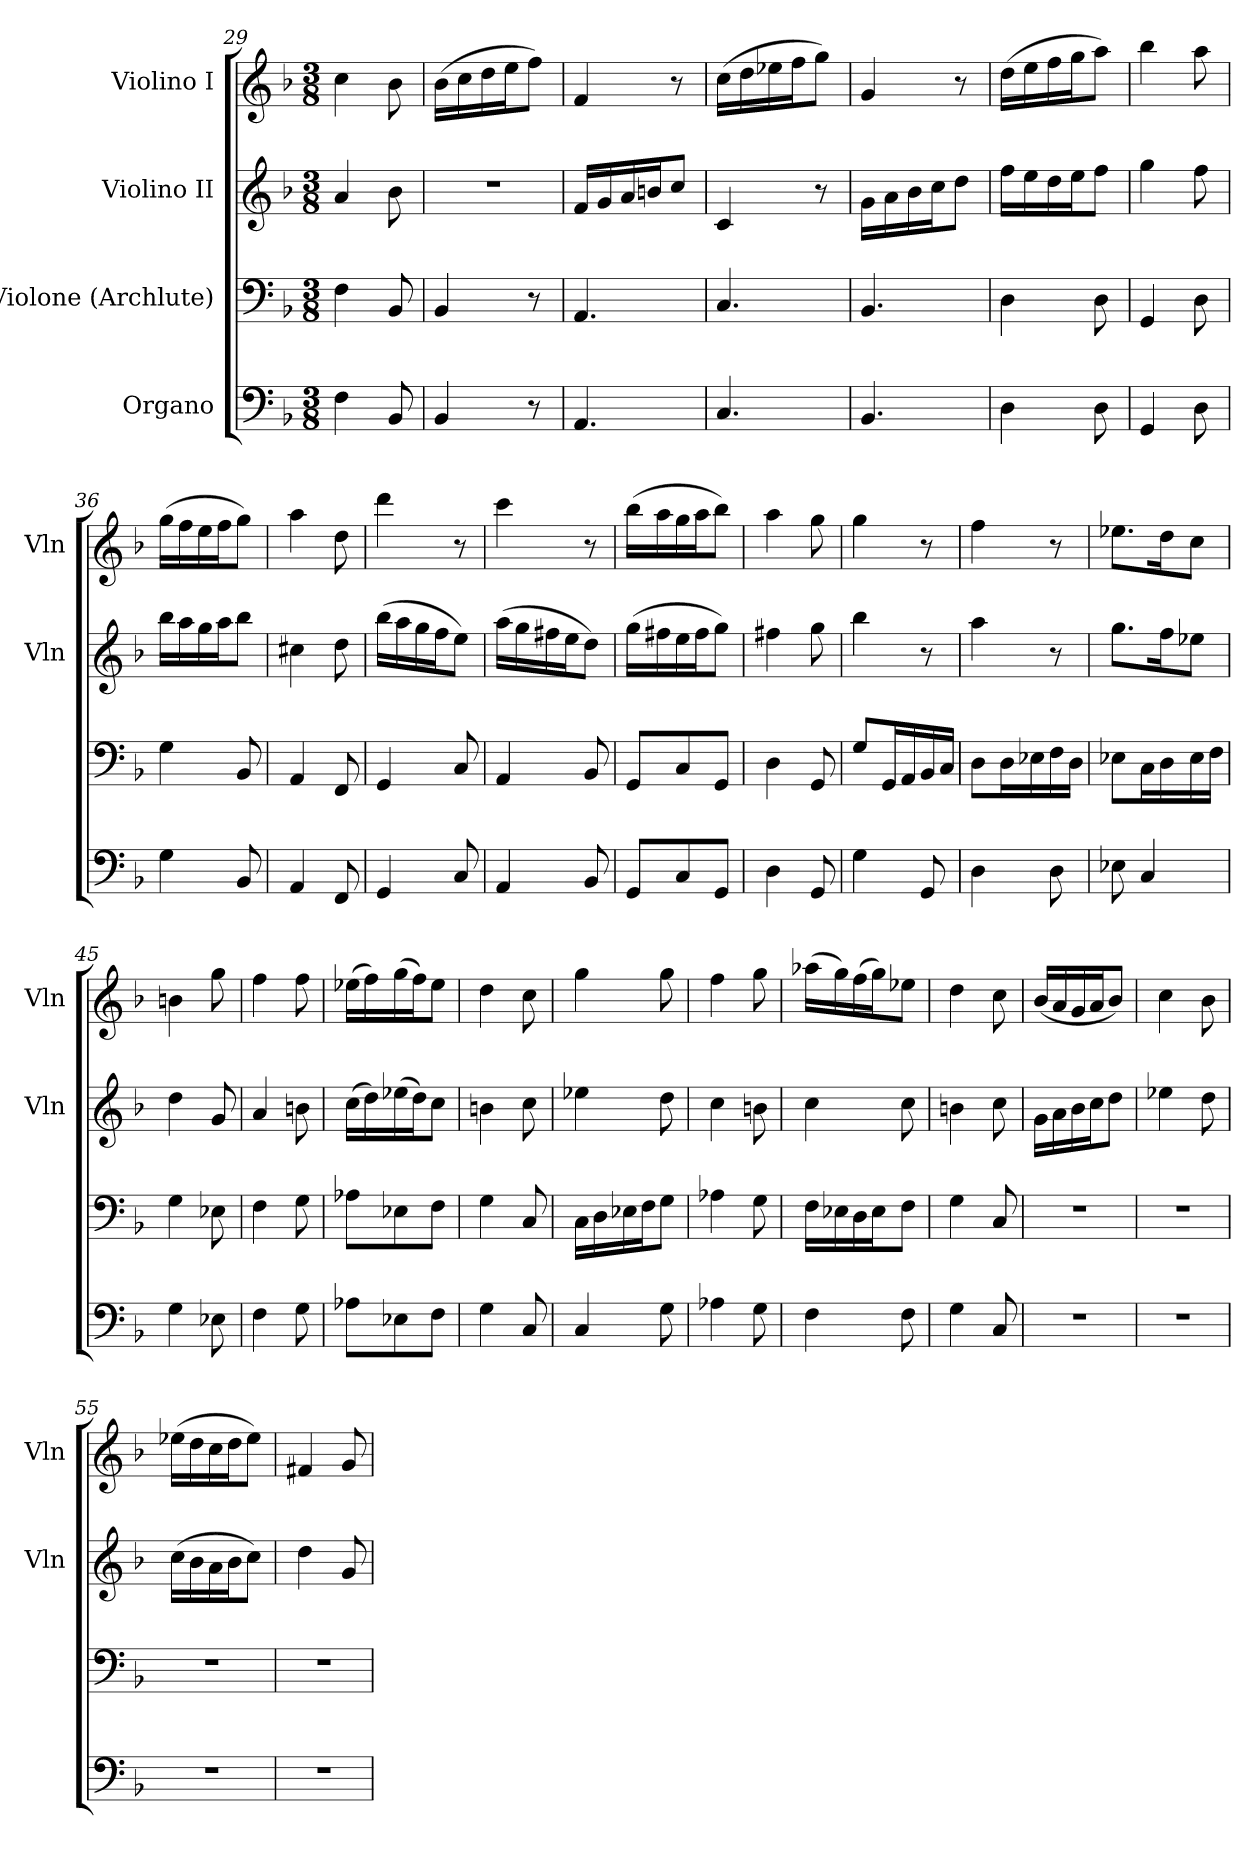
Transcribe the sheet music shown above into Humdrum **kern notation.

**kern	**kern	**kern	**kern
*part4	*part3	*part2	*part1
*staff4	*staff3	*staff2	*staff1
*I"Organo	*I"Violone (Archlute)	*I"Violino II	*I"Violino I
*	*	*I'Vln	*I'Vln
*clefF4	*clefF4	*clefG2	*clefG2
*k[b-]	*k[b-]	*k[b-]	*k[b-]
*M3/8	*M3/8	*M3/8	*M3/8
=29	=29	=29	=29
4F\	4F\	4a/	4cc\
8BB-/	8BB-/	8b-\	8b-\
=30	=30	=30	=30
4BB-/	4BB-/	4.r	(16b-\LL
.	.	.	16cc\
.	.	.	16dd\
.	.	.	16ee\J
8r	8r	.	8ff\J)
=31	=31	=31	=31
4.AA/	4.AA/	16f/LL	4f/
.	.	16g/	.
.	.	16a/	.
.	.	16bn/J	.
.	.	8cc/J	8r
=32	=32	=32	=32
4.C/	4.C/	4c/	(16cc\LL
.	.	.	16dd\
.	.	.	16ee-X\
.	.	.	16ff\J
.	.	8r	8gg\J)
=33	=33	=33	=33
4.BB-/	4.BB-/	16g\LL	4g/
.	.	16a\	.
.	.	16b-\	.
.	.	16cc\J	.
.	.	8dd\J	8r
=34	=34	=34	=34
4D\	4D\	16ff\LL	(16dd\LL
.	.	16ee\	16ee\
.	.	16dd\	16ff\
.	.	16ee\J	16gg\J
8D\	8D\	8ff\J	8aa\J)
=35	=35	=35	=35
4GG/	4GG/	4gg\	4bb-\
8D\	8D\	8ff\	8aa\
=36	=36	=36	=36
4G\	4G\	16bb-\LL	(16gg\LL
.	.	16aa\	16ff\
.	.	16gg\	16ee\
.	.	16aa\J	16ff\J
8BB-/	8BB-/	8bb-\J	8gg\J)
=37	=37	=37	=37
4AA/	4AA/	4cc#X\	4aa\
8FF/	8FF/	8dd\	8dd\
=38	=38	=38	=38
4GG/	4GG/	(16bb-\LL	4ddd\
.	.	16aa\	.
.	.	16gg\	.
.	.	16ff\J	.
8C/	8C/	8ee\J)	8r
=39	=39	=39	=39
4AA/	4AA/	(16aa\LL	4ccc\
.	.	16gg\	.
.	.	16ff#X\	.
.	.	16ee\J	.
8BB-/	8BB-/	8dd\J)	8r
=40	=40	=40	=40
8GG/L	8GG/L	(16gg\LL	(16bb-\LL
.	.	16ff#X\	16aa\
8C/	8C/	16ee\	16gg\
.	.	16ff#\J	16aa\J
8GG/J	8GG/J	8gg\J)	8bb-\J)
=41	=41	=41	=41
4D\	4D\	4ff#X\	4aa\
8GG/	8GG/	8gg\	8gg\
=42	=42	=42	=42
4G\	8G/L	4bb-\	4gg\
.	16GG/L	.	.
.	16AA/	.	.
8GG/	16BB-/	8r	8r
.	16C/JJ	.	.
=43	=43	=43	=43
4D\	8D\L	4aa\	4ff\
.	16D\L	.	.
.	16E-X\	.	.
8D\	16F\	8r	8r
.	16D\JJ	.	.
=44	=44	=44	=44
8E-X\	8E-X\L	8.gg\L	8.ee-X\L
4C/	16C\L	.	.
.	16D\	16ff\K	16dd\K
.	16E-\	8ee-X\J	8cc\J
.	16F\JJ	.	.
=45	=45	=45	=45
4G\	4G\	4dd\	4bn\
8E-X\	8E-X\	8g/	8gg\
=46	=46	=46	=46
4F\	4F\	4a/	4ff\
8G\	8G\	8bn\	8ff\
=47	=47	=47	=47
8A-X\L	8A-X\L	(16cc\LL	(16ee-X\LL
.	.	16dd\)	16ff\)
8E-X\	8E-X\	(16ee-X\	(16gg\
.	.	16dd\J)	16ff\J)
8F\J	8F\J	8cc\J	8ee-\J
=48	=48	=48	=48
4G\	4G\	4bn\	4dd\
8C/	8C/	8cc\	8cc\
=49	=49	=49	=49
4C/	16C\LL	4ee-X\	4gg\
.	16D\	.	.
.	16E-X\	.	.
.	16F\J	.	.
8G\	8G\J	8dd\	8gg\
=50	=50	=50	=50
4A-X\	4A-X\	4cc\	4ff\
8G\	8G\	8bn\	8gg\
=51	=51	=51	=51
4F\	16F\LL	4cc\	(16aa-X\LL
.	16E-X\	.	16gg\)
.	16D\	.	(16ff\
.	16E-\J	.	16gg\J)
8F\	8F\J	8cc\	8ee-X\J
=52	=52	=52	=52
4G\	4G\	4bn\	4dd\
8C/	8C/	8cc\	8cc\
=53	=53	=53	=53
4.r	4.r	16g\LL	(16b-/LL
.	.	16a\	16a/
.	.	16b-\	16g/
.	.	16cc\J	16a/J
.	.	8dd\J	8b-/J)
=54	=54	=54	=54
4.r	4.r	4ee-X\	4cc\
.	.	8dd\	8b-\
=55	=55	=55	=55
4.r	4.r	(16cc\LL	(16ee-X\LL
.	.	16b-\	16dd\
.	.	16a\	16cc\
.	.	16b-\J	16dd\J
.	.	8cc\J)	8ee-\J)
=56	=56	=56	=56
4.r	4.r	4dd\	4f#X/
.	.	8g/	8g/
=	=	=	=
*-	*-	*-	*-
